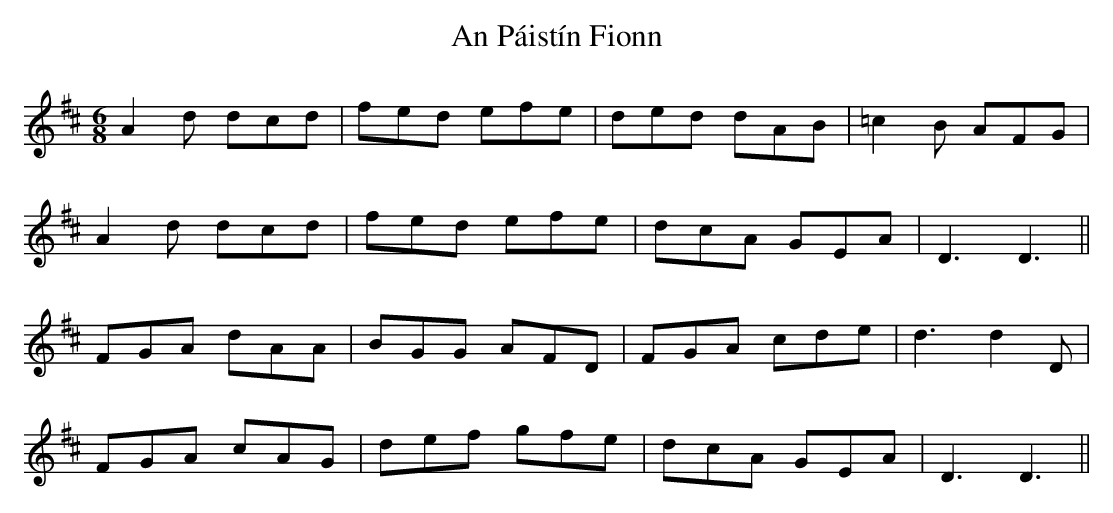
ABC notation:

X:1
T: An Páistín Fionn
M: 6/8
L: 1/8
K: Dmaj
A2d dcd|fed efe|ded dAB|=c2B AFG|
A2d dcd|fed efe|dcA GEA|D3 D3||
FGA dAA|BGG AFD|FGA cde|d3 d2D|
FGA cAG|def gfe|dcA GEA|D3 D3||
